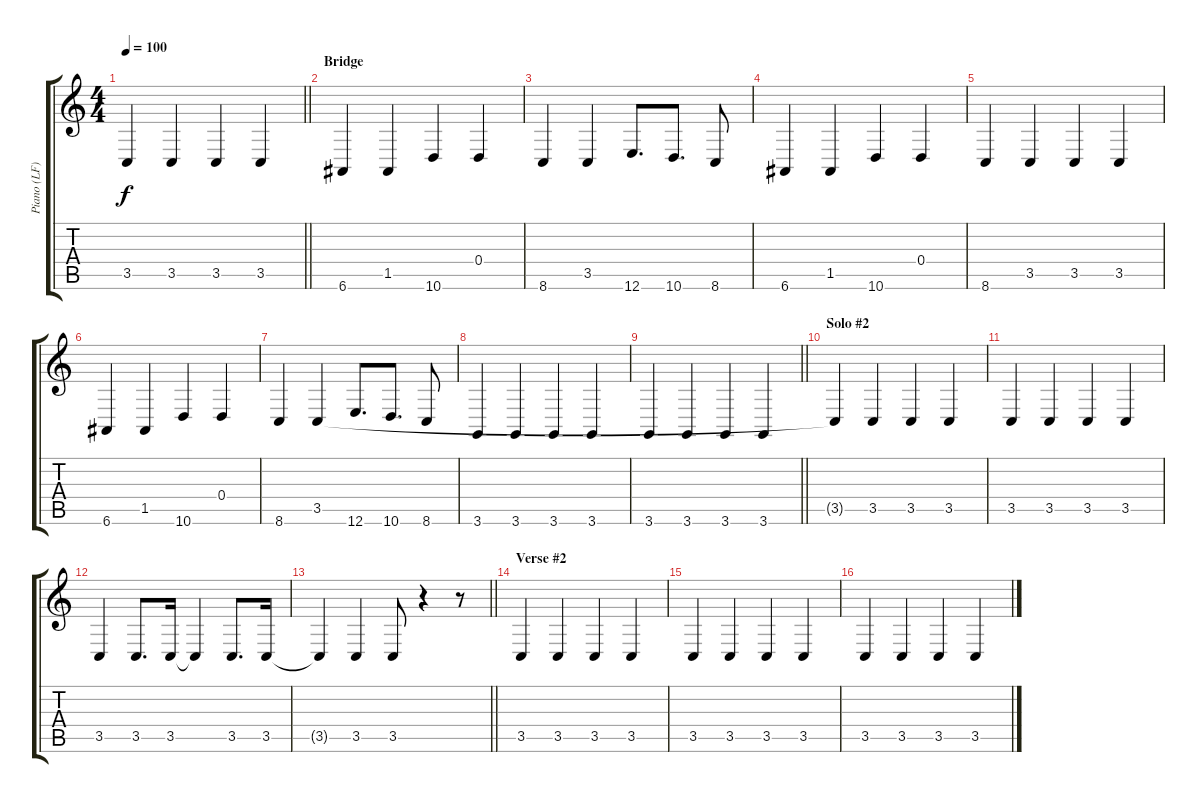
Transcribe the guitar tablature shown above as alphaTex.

\track ("Piano (LF) Hand" "Piano (LF)") {instrument acousticgrandpiano}
\staff {score tabs}
\tuning (E4 B3 G3 D3 A2 E2) {hide}
\ts (4 4)
\tempo 100
\clef g2
\barLineRight lightlight
\ks c
3.5.4{dy f} 3.5.4 3.5.4 3.5.4 |
\section ("" "Bridge")
6.6.4 1.5.4 10.6.4 0.4.4 |
8.6.4 3.5.4 12.6.8{d} 10.6.8{d} 8.6.8 |
6.6.4 1.5.4 10.6.4 0.4.4 |
8.6.4 3.5.4 3.5.4 3.5.4 |
6.6.4 1.5.4 10.6.4 0.4.4 |
8.6.4 3.5.4 12.6.8{d} 10.6.8{d} 8.6.8 |
3.6.4 3.6.4 3.6.4 3.6.4 |
\barLineRight lightlight
3.6.4 3.6.4 3.6.4 3.6.4 |
\section ("" "Solo #2")
3.5{t}.4 3.5.4 3.5.4 3.5.4 |
3.5.4 3.5.4 3.5.4 3.5.4 |
3.5.4 3.5.8{d} 3.5.16 3.5{t}.4 3.5.8{d} 3.5.16 |
\barLineRight lightlight
3.5{t}.4 3.5.4 3.5.8 r.4 r.8 |
\section ("" "Verse #2")
3.5.4 3.5.4 3.5.4 3.5.4 |
3.5.4 3.5.4 3.5.4 3.5.4 |
3.5.4 3.5.4 3.5.4 3.5.4
